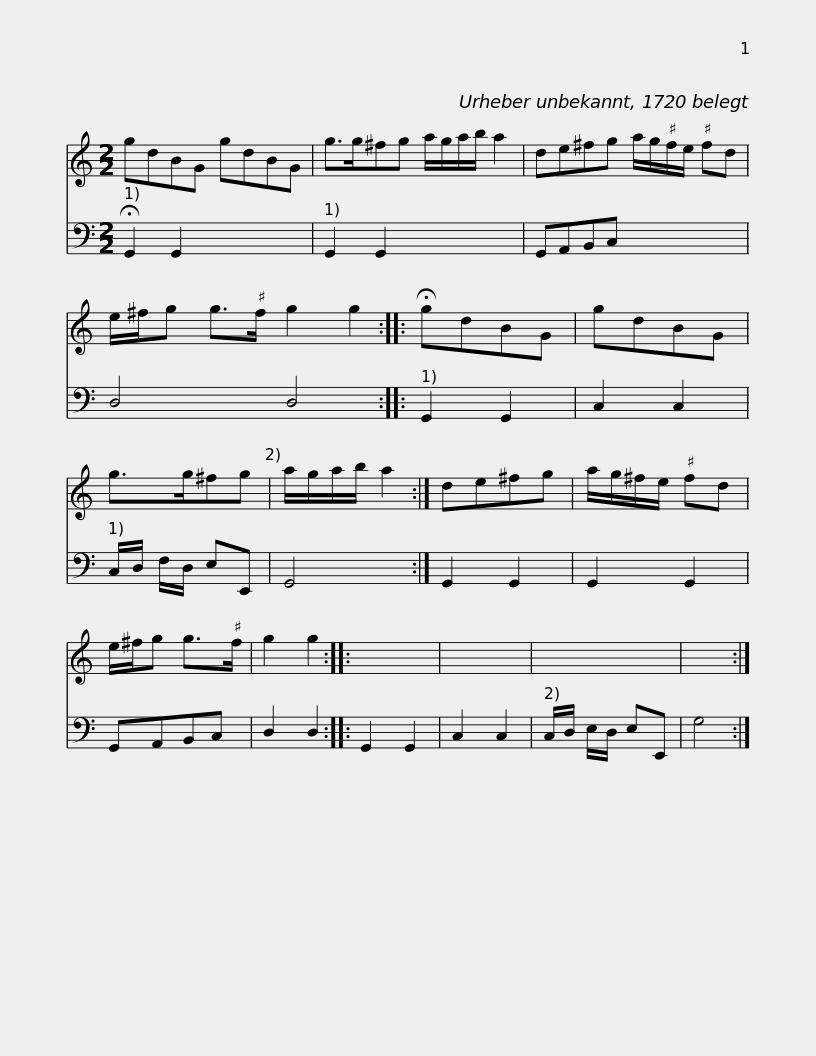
X:1
%%score 1 2
L:1/8
M:2/2
I:linebreak $
K:C
V:1 treble
V:2 bass
V:1
 gdBG gdBG | g>g^fg a/g/a/b/ a2 | de^fg a/g/f/e/ fd | e/^f/g g>f g2 g2 :: !fermata!gdBG |$ %5
 gdBG | g>g^fg | a/g/a/b/ a2 :| de^fg | a/g/^f/e/ fd | %10
 e/^f/g g>f | g2 g2 :: x4 | x4 |$ x4 | %15
 x4 :| %16
V:2
 !fermata!G,,2 G,,2 x4 | G,,2 G,,2 x4 | G,,A,,B,,C, x4 | D,4 D,4 :: G,,2 G,,2 |$ %5
 C,2 C,2 | C,/D,/ F,/D,/ E,E,, | G,,4 :| G,,2 G,,2 | G,,2 G,,2 | %10
 G,,A,,B,,C, | D,2 D,2 :: G,,2 G,,2 | C,2 C,2 |$ C,/D,/ E,/D,/ E,E,, | %15
 G,4 :| %16
